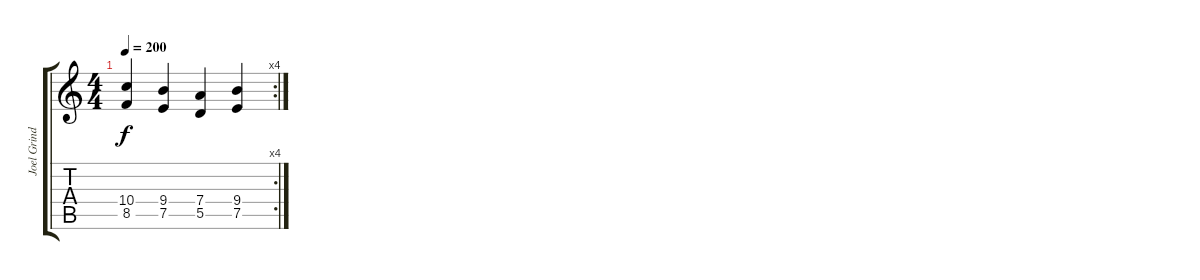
\track ("Joel Grind" "Joel Grind") {instrument distortionguitar}
\staff {score tabs}
\tuning (E4 B3 G3 D3 A2 E2) {hide}
\rc 4
\ts (4 4)
\tempo 200
\clef g2
\ks c
(10.4 8.5).4{dy f} (9.4 7.5).4 (7.4 5.5).4 (9.4 7.5).4
